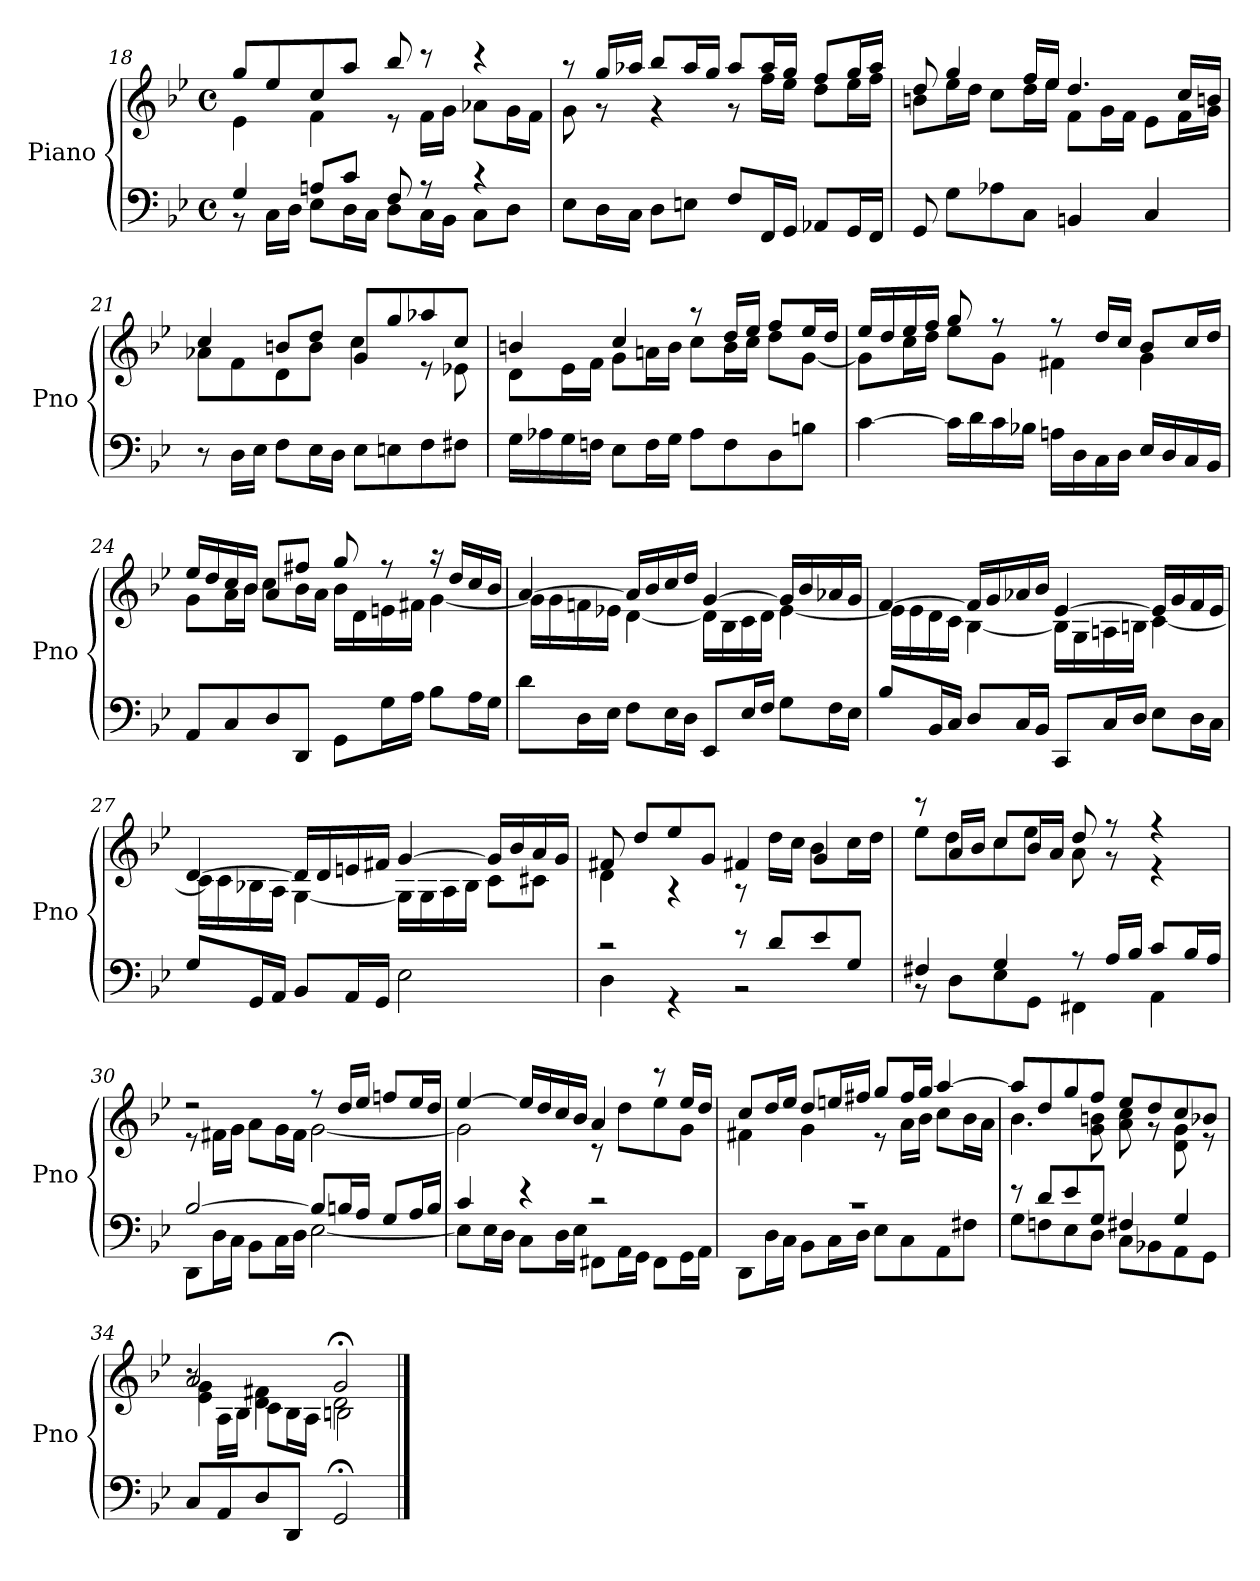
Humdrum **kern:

**kern	**kern
*part1	*part1
*staff2	*staff1
*I"Piano	*
*I'Pno	*
*clefF4	*clefG2
*k[b-e-]	*k[b-e-]
*M4/4	*M4/4
*met(c)	*met(c)
=18	=18
*^	*^
4G/	8r	8gg/L	4e-\
.	16C\LL	8ee-/	.
.	16D\JJ	.	.
8An/L	8E-\L	8cc/	4f\
8c/J	16D\L	8aa/J	.
.	16C\JJ	.	.
8F/	8D\L	8bb-/	8r
8r	16C\L	8r	16f\LL
.	16BB-\JJ	.	16g\JJ
4r	8C\L	4r	8a-X\L
.	8D\J	.	16g\L
.	.	.	16f\JJ
*v	*v	*	*
=19	=19	=19
8E-\L	8r	8g\
16D\L	16gg/LL	8r
16C\JJ	16aa-X/JJ	.
8D\L	8bb-/L	4r
8En\J	16aa-/L	.
.	16gg/JJ	.
8F/L	8aa-/L	8r
16FF/L	16aa-/L	16ff\LL
16GG/JJ	16gg/JJ	16ee-\JJ
8AA-X/L	8ff/L	8dd\L
16GG/L	16gg/L	16ee-\L
16FF/JJ	16aa-/JJ	16ff\JJ
!!LO:LB:g=z	!!
=20	=20	=20
8GG/	8dd/	8bn\L
8G\L	4gg/	16ee-\L
.	.	16dd\JJ
8A-X\	.	8cc\L
8C\J	16ff/LL	16dd\L
.	16ee-/JJ	16ee-\JJ
4BBn/	4.dd/	8f\L
.	.	16g\L
.	.	16f\JJ
4C/	.	8e-\L
.	16cc/LL	16f\L
.	16bn/JJ	16g\JJ
=21	=21	=21
8r	4cc/	8a-X\L
16D\LL	.	8f\
16E-\JJ	.	.
8F\L	8bn/L	8d\
16E-\L	8dd/J	8b\J
16D\JJ	.	.
8E-\L	8g/L	4cc\
8En\	8gg/	.
8F\	8aa-X/	8r
8F#X\J	8cc/J	8e-X\
=22	=22	=22
16G\LL	4bn/	8d\L
16A-X\	.	.
16G\	.	16e-\L
16Fn\JJ	.	16f\JJ
8E-\L	4cc/	8g\L
16F\L	.	16an\L
16G\JJ	.	16b\JJ
8A-\L	8r	8cc\L
8F\	16dd/LL	16b\L
.	16ee-/JJ	16cc\JJ
8D\	8ff/L	8dd\L
8Bn\J	16ee-/L	[8g\J
.	16dd/JJ	.
!!LO:LB:g=z	!!
=23	=23	=23
[4c\	16ee-/LL	8g\L]
.	16dd/	.
.	16ee-/	16cc\L
.	16ff/JJ	16dd\JJ
16c\LL]	8gg/	8ee-\L
16d\	.	.
16c\	8r	8g\J
16B-X\JJ	.	.
16An\LL	8r	4f#X\
16D\	.	.
16C\	16dd/LL	.
16D\JJ	16cc/JJ	.
16E-/LL	8b-/L	4g\
16D/	.	.
16C/	16cc/L	.
16BB-/JJ	16dd/JJ	.
=24	=24	=24
8AA/L	16ee-/LL	8g\L
.	16dd/	.
8C/	16cc/	16a\L
.	16b-/JJ	16b-\JJ
8D/	8a/L	8cc\L
8DD/J	8ff#X/J	16b-\L
.	.	16a\JJ
8GG\L	8gg/	16b-\LL
.	.	16d\
16G\L	8r	16en\
16A\JJ	.	16f#X\JJ
8B-\L	16r	[4g\
.	16dd/LL	.
16A\L	16cc/	.
16G\JJ	16b-/JJ	.
!!LO:PB:g=z	!!
=25	=25	=25
8d\L	[4a/	16g\LL]
.	.	16g\
16D\L	.	16fn\
16E-\JJ	.	16e-X\JJ
8F\L	16a/LL]	[4d\
.	16b-/	.
16E-\L	16cc/	.
16D\JJ	16dd/JJ	.
8EE-/L	[4g/	16d\LL]
.	.	16B-\
16E-/L	.	16c\
16F/JJ	.	16d\JJ
8G\L	16g/LL]	[4e-\
.	16b-/	.
16F\L	16a-X/	.
16E-\JJ	16g/JJ	.
=26	=26	=26
8B-/L	[4f/	16e-\LL]
.	.	16e-\
16BB-/L	.	16d\
16C/JJ	.	16c\JJ
8D/L	16f/LL]	[4B-\
.	16g/	.
16C/L	16a-X/	.
16BB-/JJ	16b-/JJ	.
8CC/L	[4e-/	16B-\LL]
.	.	16G\
16C/L	.	16An\
16D/JJ	.	16Bn\JJ
8E-\L	16e-/LL]	[4c\
.	16g/	.
16D\L	16f/	.
16C\JJ	16e-/JJ	.
!!LO:LB:g=z	!!
=27	=27	=27
8G/L	[4d/	16c\LL]
.	.	16c\
16GG/L	.	16B-X\
16AA/JJ	.	16A\JJ
8BB-/L	16d/LL]	[4G\
.	16d/	.
16AA/L	16en/	.
16GG/JJ	16f#X/JJ	.
2E-\	[4g/	16G\LL]
.	.	16G\
.	.	16A\
.	.	16B-\JJ
.	16g/LL]	8c\L
.	16b-/	.
.	16a/	8c#X\J
.	16g/JJ	.
=28	=28	=28
*^	*	*
2r	4D\	8f#X/	4d\
.	.	8dd/L	.
.	4r	8ee-/	4r
.	.	8g/J	.
8r	2r	4f#X/	8r
8d/L	.	.	16dd\LL
.	.	.	16cc\JJ
8e-/	.	4g/	8b-\L
8G/J	.	.	16cc\L
.	.	.	16dd\JJ
!!LO:LB:g=z	!!
=29	=29	=29	=29
4F#X/	8r	8r	8ee-\L
.	8D\L	16a/LL	8dd\
.	.	16b-/JJ	.
4G/	8E-\	8cc/L	8cc\
.	8GG\J	16b-/L	8ee-\J
.	.	16a/JJ	.
8r	4FF#X\	8dd/	8a\
16A/LL	.	8r	8r
16B-/JJ	.	.	.
8c/L	4AA\	4r	4r
16B-/L	.	.	.
16A/JJ	.	.	.
=30	=30	=30	=30
[2B-/	8DD\L	2r	8r
.	16D\L	.	16f#X\LL
.	16C\JJ	.	16g\JJ
.	8BB-\L	.	8a\L
.	16C\L	.	16g\L
.	16D\JJ	.	16f#\JJ
8B-/L]	[2E-\	8r	[2g\
16Bn/L	.	16dd/LL	.
16A/JJ	.	16ee-/JJ	.
8G/L	.	8ffn/L	.
16A/L	.	16ee-/L	.
16B/JJ	.	16dd/JJ	.
=31	=31	=31	=31
4c/	8E-\L]	[4ee-/	2g\]
.	16E-\L	.	.
.	16D\JJ	.	.
4r	8C\L	16ee-/LL]	.
.	.	16dd/	.
.	16D\L	16cc/	.
.	16E-\JJ	16b-/JJ	.
2r	8FF#X\L	4a/	8r
.	16AA\L	.	8dd\L
.	16GG\JJ	.	.
.	8FF#\L	8r	8ee-\
.	16GG\L	16ee-/LL	8g\J
.	16AA\JJ	16dd/JJ	.
!!LO:LB:g=z	!!
=32	=32	=32	=32
1r	8DD\L	8cc/L	4f#X\
.	16D\L	16dd/L	.
.	16C\JJ	16ee-/JJ	.
.	8BB-\L	8dd/L	4g\
.	16C\L	16een/L	.
.	16D\JJ	16ff#X/JJ	.
.	8E-\L	8gg/L	8r
.	8C\	16ff#/L	16a\LL
.	.	16gg/JJ	16b-\JJ
.	8AA\	[4aa/	8cc\L
.	8F#X\J	.	16b-\L
.	.	.	16a\JJ
=33	=33	=33	=33
8r	8G\L	8aa/L]	4.b-\
8d/L	8Fn\	8dd/	.
8e-/	8E-\	8gg/	.
8G/J	8D\J	8ff/J	8g\ 8bn\
4F#X/	8C\L	8ee-/L	8a\ 8cc\
.	8BB-X\	8dd/	8r
4G/	8AA\	8cc/	8d\ 8g\
.	8GG\J	8b-X/J	8r
*v	*v	*	*
=34	=34	=34
*	*	*^
8C/L	2a/	4e-\ 4g\	8r
8AA/	.	.	16A\LL
.	.	.	16B-\JJ
8D/	.	4d\ 4f#X\	8c\L
8DD/J	.	.	16B-\L
.	.	.	16A\JJ
2GG;</	2g;</	2d\	2Bn\
*	*v	*v	*v
==	==
*-	*-
